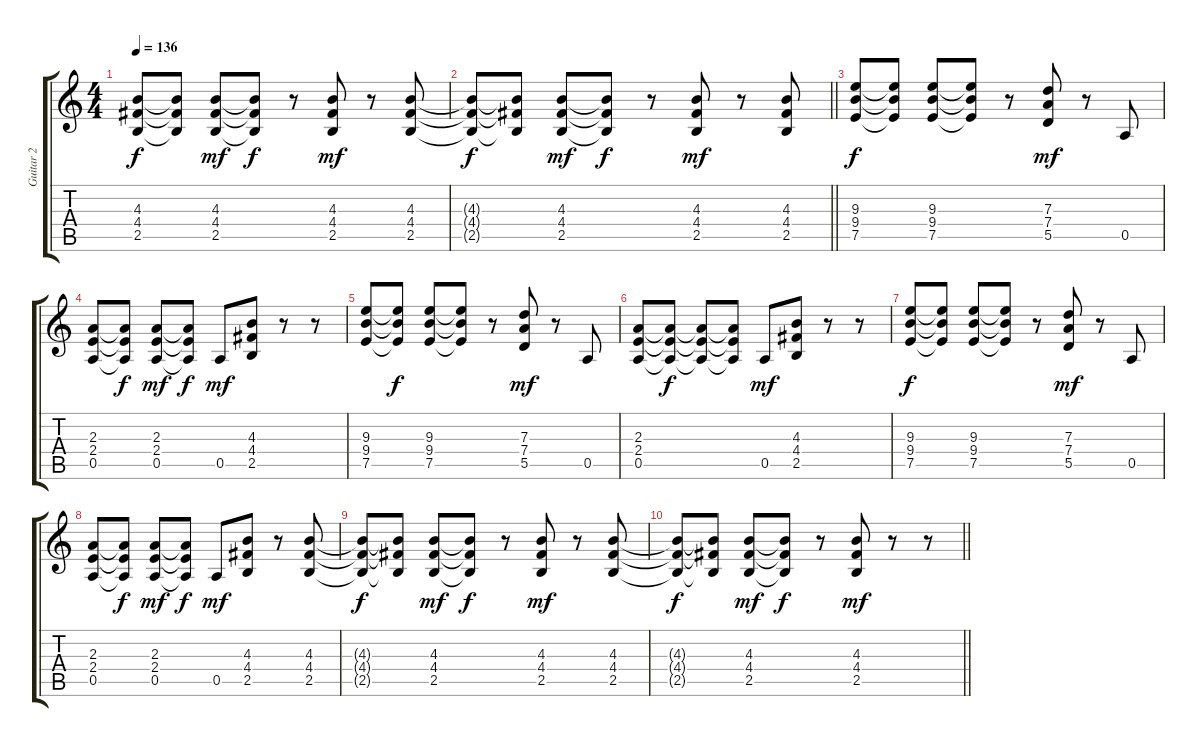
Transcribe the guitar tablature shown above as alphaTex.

\track ("Guitar 2" "Guitar 2") {instrument distortionguitar}
\staff {score tabs}
\tuning (E4 B3 G3 D3 A2 E2) {hide}
\ts (4 4)
\tempo 136
\clef g2
\ks c
(4.3{t} 4.4{t} 2.5{t}).8{dy f} (4.3{t} 4.4{t} 2.5{t}).8 (4.3 4.4 2.5).8{dy mf} (4.3{t} 4.4{t} 2.5{t}).8{dy f} r.8 (4.3 4.4 2.5).8{dy mf} r.8 (4.3 4.4 2.5).8 |
\barLineRight lightlight
(4.3{t} 4.4{t} 2.5{t}).8{dy f} (4.3{t} 4.4{t} 2.5{t}).8 (4.3 4.4 2.5).8{dy mf} (4.3{t} 4.4{t} 2.5{t}).8{dy f} r.8 (4.3 4.4 2.5).8{dy mf} r.8 (4.3 4.4 2.5).8 |
(9.3 9.4 7.5).8{dy f} (9.3{t} 9.4{t} 7.5{t}).8 (9.3 9.4 7.5).8 (9.3{t} 9.4{t} 7.5{t}).8 r.8 (7.3 7.4 5.5).8{dy mf} r.8 0.5.8 |
(2.3 2.4 0.5).8 (2.3{t} 2.4{t} 0.5{t}).8{dy f} (2.3 2.4 0.5).8{dy mf} (2.3{t} 2.4{t} 0.5{t}).8{dy f} 0.5.8{dy mf} (4.3 4.4 2.5).8 r.8 r.8 |
(9.3 9.4 7.5).8 (9.3{t} 9.4{t} 7.5{t}).8{dy f} (9.3 9.4 7.5).8 (9.3{t} 9.4{t} 7.5{t}).8 r.8 (7.3 7.4 5.5).8{dy mf} r.8 0.5.8 |
(2.3 2.4 0.5).8 (2.3{t} 2.4{t} 0.5{t}).8{dy f} (2.3{t} 2.4{t} 0.5{t}).8 (2.3{t} 2.4{t} 0.5{t}).8 0.5.8{dy mf} (4.3 4.4 2.5).8 r.8 r.8 |
(9.3 9.4 7.5).8{dy f} (9.3{t} 9.4{t} 7.5{t}).8 (9.3 9.4 7.5).8 (9.3{t} 9.4{t} 7.5{t}).8 r.8 (7.3 7.4 5.5).8{dy mf} r.8 0.5.8 |
(2.3 2.4 0.5).8 (2.3{t} 2.4{t} 0.5{t}).8{dy f} (2.3 2.4 0.5).8{dy mf} (2.3{t} 2.4{t} 0.5{t}).8{dy f} 0.5.8{dy mf} (4.3 4.4 2.5).8 r.8 (4.3 4.4 2.5).8 |
(4.3{t} 4.4{t} 2.5{t}).8{dy f} (4.3{t} 4.4{t} 2.5{t}).8 (4.3 4.4 2.5).8{dy mf} (4.3{t} 4.4{t} 2.5{t}).8{dy f} r.8 (4.3 4.4 2.5).8{dy mf} r.8 (4.3 4.4 2.5).8 |
\barLineRight lightlight
(4.3{t} 4.4{t} 2.5{t}).8{dy f} (4.3{t} 4.4{t} 2.5{t}).8 (4.3 4.4 2.5).8{dy mf} (4.3{t} 4.4{t} 2.5{t}).8{dy f} r.8 (4.3 4.4 2.5).8{dy mf} r.8 r.8
